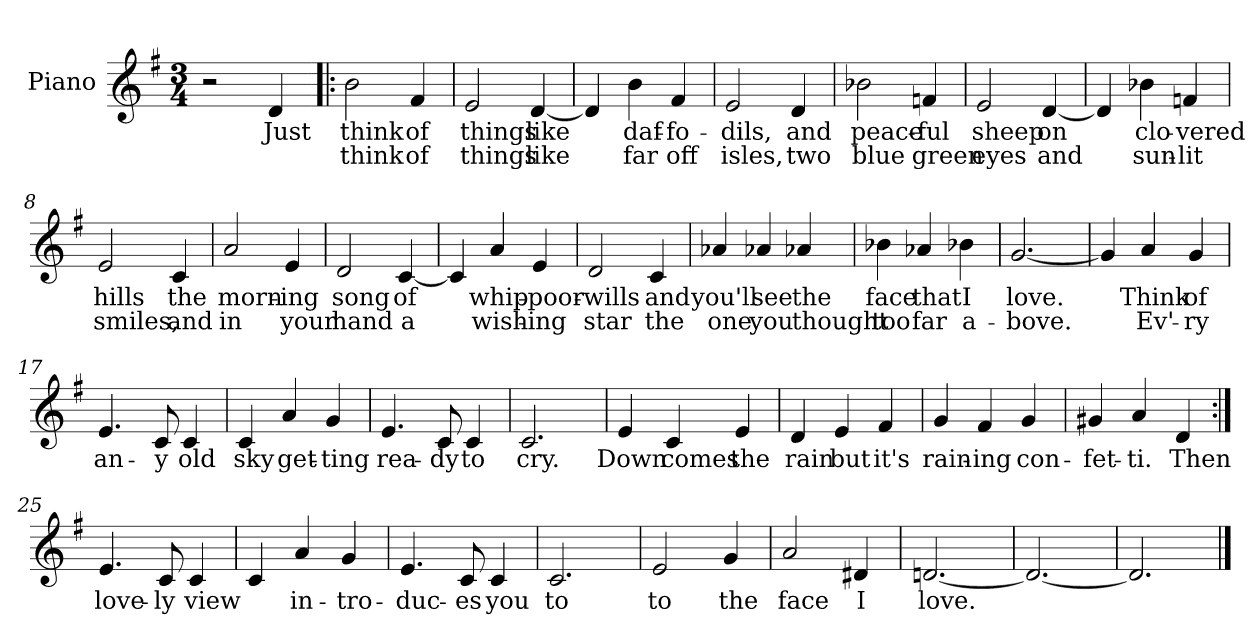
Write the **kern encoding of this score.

**kern	**text	**text
*part1	*part1	*part1
*staff1	*staff1	*staff1
*I"Piano	*	*
*I'Pno	*	*
*clefG2	*	*
*k[f#]	*	*
*G:	*	*
*M3/4	*	*
=	=	=
2r	.	.
4d/	Just	.
=1!|:	=1!|:	=1!|:
2b\	think	think
4f#/	of	of
=2	=2	=2
2e/	things	things
[4d/	like	like
=3	=3	=3
4d/]	.	.
4b\	daf-	far
4f#/	-fo-	off
=4	=4	=4
2e/	-dils,	isles,
4d/	and	two
=5	=5	=5
2b-X\	peace-	blue
4fn/	-ful	green
!!LO:LB:g=z
=6	=6	=6
2e/	sheep	eyes
[4d/	on	and
=7	=7	=7
4d/]	.	.
4b-X\	clo-	sun-
4fn/	-vered	-lit
=8	=8	=8
2e/	hills	smiles,
4c/	the	and
=9	=9	=9
2a/	morn-	in
4e/	-ing	your
=10	=10	=10
2d/	song	hand
[4c/	of	a
=11	=11	=11
4c/]	.	.
4a/	whip-	wish-
4e/	-poor-	-ing
!!LO:LB:g=z
=12	=12	=12
2d/	-wills	star
4c/	and	the
=13	=13	=13
4a-X/	you'll	one
4a-X/	see	you
4a-X/	the	thought
=14	=14	=14
4b-X\	face	too
4a-X/	that	far
4b-X\	I	a-
=15	=15	=15
[2.g/	love.	-bove.
=16	=16	=16
4g/]	.	.
4a/	Think	Ev'-
4g/	of	-ry
!!LO:LB:g=z
=17	=17	=17
4.e/	an-	.
8c/	-y	.
4c/	old	.
=18	=18	=18
4c/	sky	.
4a/	get-	.
4g/	-ting	.
=19	=19	=19
4.e/	rea-	.
8c/	-dy	.
4c/	to	.
=20	=20	=20
2.c/	cry.	.
!!LO:LB:g=z
=21	=21	=21
4e/	Down	.
4c/	comes	.
4e/	the	.
=22	=22	=22
4d/	rain	.
4e/	but	.
4f#/	it's	.
=23	=23	=23
4g/	rain-	.
4f#/	-ing	.
4g/	con-	.
=24	=24	=24
4g#X/	-fet-	.
4a/	-ti.	.
4d/	Then	.
!!LO:LB:g=z
=25:|!	=25:|!	=25:|!
4.e/	love-	.
8c/	-ly	.
4c/	view	.
=26	=26	=26
4c/	.	.
4a/	in-	.
4g/	-tro-	.
=27	=27	=27
4.e/	-duc-	.
8c/	-es	.
4c/	you	.
=28	=28	=28
2.c/	to	.
=29	=29	=29
2e/	to	.
4g/	the	.
!!LO:LB:g=z
=30	=30	=30
2a/	face	.
4d#X/	I	.
=31	=31	=31
[2.dn/	love.	.
=32	=32	=32
2.d/_	.	.
=33	=33	=33
2.d/]	.	.
==	==	==
*-	*-	*-
